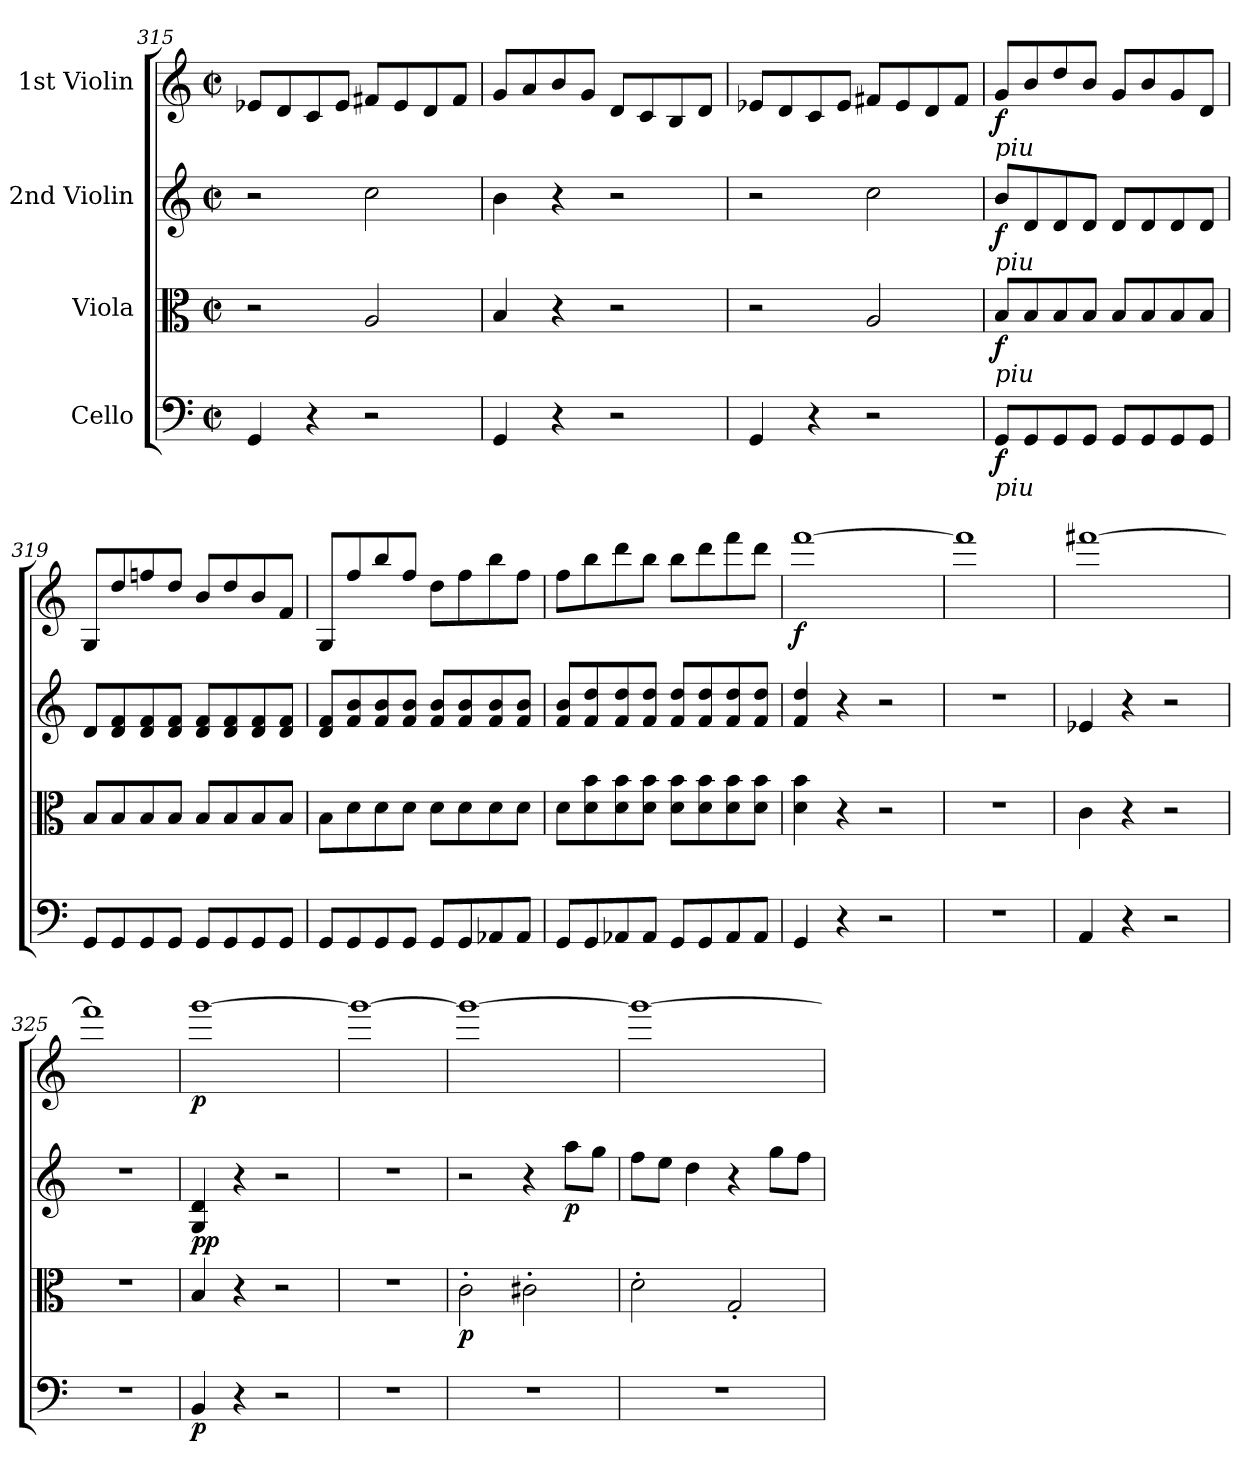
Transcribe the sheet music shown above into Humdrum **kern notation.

**kern	**dynam	**kern	**dynam	**kern	**dynam	**kern	**dynam
*part4	*part4	*part3	*part3	*part2	*part2	*part1	*part1
*staff4	*staff4	*staff3	*staff3	*staff2	*staff2	*staff1	*staff1
*I"Cello	*	*I"Viola	*	*I"2nd Violin	*	*I"1st Violin	*
*clefF4	*	*clefC3	*	*clefG2	*	*clefG2	*
*k[]	*	*k[]	*	*k[]	*	*k[]	*
*M2/2	*	*M2/2	*	*M2/2	*	*M2/2	*
*met(c|)	*	*met(c|)	*	*met(c|)	*	*met(c|)	*
=315	=315	=315	=315	=315	=315	=315	=315
4GG/	.	2r	.	2r	.	8e-X/L	.
.	.	.	.	.	.	8d/	.
4r	.	.	.	.	.	8c/	.
.	.	.	.	.	.	8e-/J	.
2r	.	2A/	.	2cc\	.	8f#X/L	.
.	.	.	.	.	.	8e-/	.
.	.	.	.	.	.	8d/	.
.	.	.	.	.	.	8f#/J	.
=316	=316	=316	=316	=316	=316	=316	=316
4GG/	.	4B/	.	4b\	.	8g/L	.
.	.	.	.	.	.	8a/	.
4r	.	4r	.	4r	.	8b/	.
.	.	.	.	.	.	8g/J	.
2r	.	2r	.	2r	.	8d/L	.
.	.	.	.	.	.	8c/	.
.	.	.	.	.	.	8B/	.
.	.	.	.	.	.	8d/J	.
=317	=317	=317	=317	=317	=317	=317	=317
4GG/	.	2r	.	2r	.	8e-X/L	.
.	.	.	.	.	.	8d/	.
4r	.	.	.	.	.	8c/	.
.	.	.	.	.	.	8e-/J	.
2r	.	2A/	.	2cc\	.	8f#X/L	.
.	.	.	.	.	.	8e-/	.
.	.	.	.	.	.	8d/	.
.	.	.	.	.	.	8f#/J	.
=318	=318	=318	=318	=318	=318	=318	=318
!	!	!	!	!	!	!LO:TX:b:i:t=piu	!
!	!	!	!	!LO:TX:b:i:t=piu	!	!	!
!	!	!LO:TX:b:i:t=piu	!	!	!	!	!
!LO:TX:b:i:t=piu	!	!	!	!	!	!	!
!	!LO:DY:b	!	!LO:DY:b	!	!LO:DY:b	!	!LO:DY:b
8GG/L	f	8B/L	f	8b/L	f	8g/L	f
8GG/	.	8B/	.	8d/	.	8b/	.
8GG/	.	8B/	.	8d/	.	8dd/	.
8GG/J	.	8B/J	.	8d/J	.	8b/J	.
8GG/L	.	8B/L	.	8d/L	.	8g/L	.
8GG/	.	8B/	.	8d/	.	8b/	.
8GG/	.	8B/	.	8d/	.	8g/	.
8GG/J	.	8B/J	.	8d/J	.	8d/J	.
=319	=319	=319	=319	=319	=319	=319	=319
8GG/L	.	8B/L	.	8d/L	.	8G/L	.
8GG/	.	8B/	.	8d/ 8f/	.	8dd/	.
8GG/	.	8B/	.	8d/ 8f/	.	8ffn/	.
8GG/J	.	8B/J	.	8d/ 8f/J	.	8dd/J	.
8GG/L	.	8B/L	.	8d/ 8f/L	.	8b/L	.
8GG/	.	8B/	.	8d/ 8f/	.	8dd/	.
8GG/	.	8B/	.	8d/ 8f/	.	8b/	.
8GG/J	.	8B/J	.	8d/ 8f/J	.	8f/J	.
=320	=320	=320	=320	=320	=320	=320	=320
8GG/L	.	8B\L	.	8d/ 8f/L	.	8G/L	.
8GG/	.	8d\	.	8f/ 8b/	.	8ff/	.
8GG/	.	8d\	.	8f/ 8b/	.	8bb/	.
8GG/J	.	8d\J	.	8f/ 8b/J	.	8ff/J	.
8GG/L	.	8d\L	.	8f/ 8b/L	.	8dd\L	.
8GG/	.	8d\	.	8f/ 8b/	.	8ff\	.
8AA-X/	.	8d\	.	8f/ 8b/	.	8bb\	.
8AA-/J	.	8d\J	.	8f/ 8b/J	.	8ff\J	.
=321	=321	=321	=321	=321	=321	=321	=321
8GG/L	.	8d\L	.	8f/ 8b/L	.	8ff\L	.
8GG/	.	8d\ 8b\	.	8f/ 8dd/	.	8bb\	.
8AA-X/	.	8d\ 8b\	.	8f/ 8dd/	.	8ddd\	.
8AA-/J	.	8d\ 8b\J	.	8f/ 8dd/J	.	8bb\J	.
8GG/L	.	8d\ 8b\L	.	8f/ 8dd/L	.	8bb\L	.
8GG/	.	8d\ 8b\	.	8f/ 8dd/	.	8ddd\	.
8AA-/	.	8d\ 8b\	.	8f/ 8dd/	.	8fff\	.
8AA-/J	.	8d\ 8b\J	.	8f/ 8dd/J	.	8ddd\J	.
=322	=322	=322	=322	=322	=322	=322	=322
!	!	!	!	!	!	!	!LO:DY:b
4GG/	.	4d\ 4b\	.	4f/ 4dd/	.	[1fff	f
4r	.	4r	.	4r	.	.	.
2r	.	2r	.	2r	.	.	.
=323	=323	=323	=323	=323	=323	=323	=323
1r	.	1r	.	1r	.	1fff]	.
=324	=324	=324	=324	=324	=324	=324	=324
4AA/	.	4c\	.	4e-X/	.	[1fff#X	.
4r	.	4r	.	4r	.	.	.
2r	.	2r	.	2r	.	.	.
=325	=325	=325	=325	=325	=325	=325	=325
1r	.	1r	.	1r	.	1fff#]	.
=326	=326	=326	=326	=326	=326	=326	=326
!	!LO:DY:b	!	!LO:DY:b	!	!	!	!
!	!	!	!LO:DY:n=1:a	!	!	!	!LO:DY:b
4BB/	p	4B/	p p	4G/ 4d/	.	[1ggg	p
4r	.	4r	.	4r	.	.	.
2r	.	2r	.	2r	.	.	.
=327	=327	=327	=327	=327	=327	=327	=327
1r	.	1r	.	1r	.	1ggg_	.
=328	=328	=328	=328	=328	=328	=328	=328
!	!	!	!LO:DY:b	!	!	!	!
1r	.	2c'\	p	2r	.	1ggg_	.
.	.	2c#X'\	.	4r	.	.	.
!	!	!	!	!	!LO:DY:b	!	!
.	.	.	.	8aa\L	p	.	.
.	.	.	.	8gg\J	.	.	.
=329	=329	=329	=329	=329	=329	=329	=329
1r	.	2d'\	.	8ff\L	.	1ggg_	.
.	.	.	.	8ee\J	.	.	.
.	.	.	.	4dd\	.	.	.
.	.	2G'/	.	4r	.	.	.
.	.	.	.	8gg\L	.	.	.
.	.	.	.	8ff\J	.	.	.
=	=	=	=	=	=	=	=
*-	*-	*-	*-	*-	*-	*-	*-
